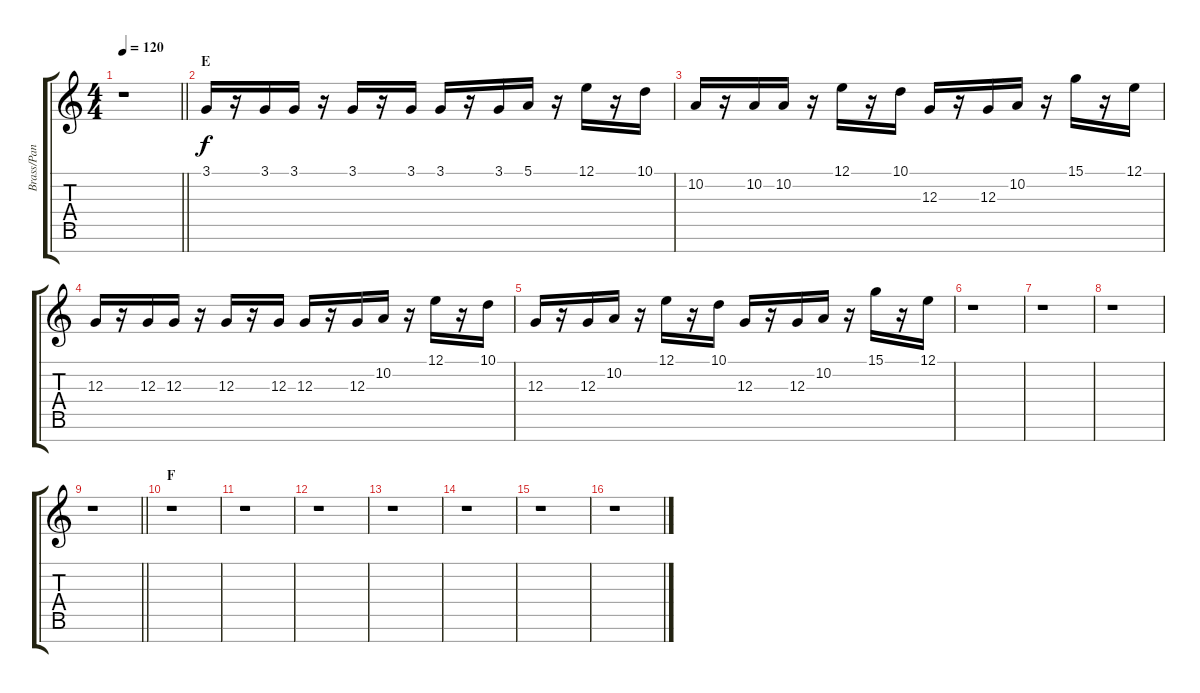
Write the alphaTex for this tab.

\track ("Brass/Pan Flute" "Brass/Pan ") {instrument brasssection}
\staff {score tabs}
\tuning (E4 B3 G3 D3 A2 E2 B1) {hide}
\ts (4 4)
\tempo 120
\clef g2
\barLineRight lightlight
\ks c
r.1{dy fff} |
\section ("" "E")
3.1.16{dy f volume 13 balance 5 instrument panflute} r.16 3.1.16 3.1.16 r.16 3.1.16 r.16 3.1.16 3.1.16 r.16 3.1.16 5.1.16 r.16 12.1.16 r.16 10.1.16 |
10.2.16 r.16 10.2.16 10.2.16 r.16 12.1.16 r.16 10.1.16 12.3.16 r.16 12.3.16 10.2.16 r.16 15.1.16 r.16 12.1.16 |
12.3.16 r.16 12.3.16 12.3.16 r.16 12.3.16 r.16 12.3.16 12.3.16 r.16 12.3.16 10.2.16 r.16 12.1.16 r.16 10.1.16 |
12.3.16 r.16 12.3.16 10.2.16 r.16 12.1.16 r.16 10.1.16 12.3.16 r.16 12.3.16 10.2.16 r.16 15.1.16 r.16 12.1.16 |
r.1 |
r.1 |
r.1 |
\barLineRight lightlight
r.1 |
\section ("" "F")
r.1 |
r.1 |
r.1 |
r.1 |
r.1 |
r.1 |
r.1
